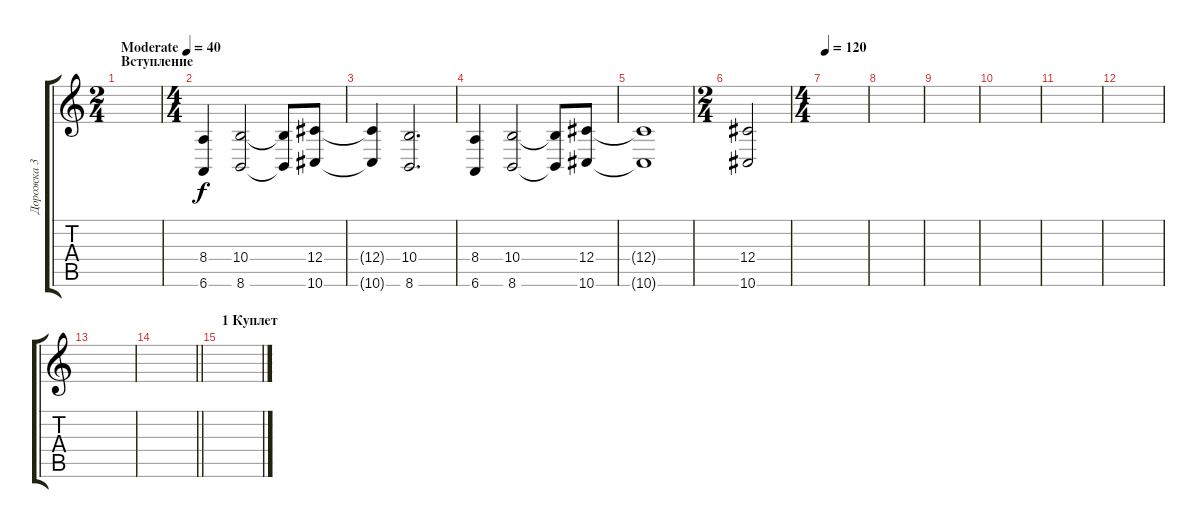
\track ("Дорожка 3" "Дорожка 3") {instrument stringensemble2}
\staff {score tabs}
\tuning (Eb4 Bb3 Gb3 Db3 Ab2 Eb2) {hide}
\ts (2 4)
\section ("" "Вступление")
\tempo (40 "Moderate")
\clef g2
\ks c
|
\ts (4 4)
(8.4 6.6).4 (10.4 8.6).2 (10.4{t} 8.6{t}).8 (12.4 10.6).8 |
(12.4{t} 10.6{t}).4 (10.4 8.6).2{d} |
(8.4 6.6).4 (10.4 8.6).2 (10.4{t} 8.6{t}).8 (12.4 10.6).8 |
(12.4{t} 10.6{t}).1 |
\ts (2 4)
(12.4 10.6).2 |
\ts (4 4)
\tempo 120
|
|
|
|
|
|
|
\barLineRight lightlight
|
\section ("" "1 Куплет")
